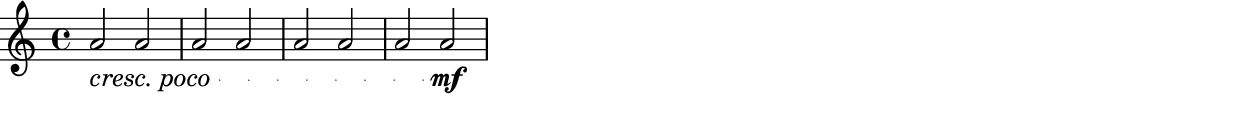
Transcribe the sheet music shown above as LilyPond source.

%% Generated by lilypond-book
%% Options: [exampleindent=10.16\mm,indent=0\mm,line-width=160\mm,paper-height=845.047\pt,paper-width=597.508\pt,papersize='(cons (* 597.508 pt) (* 845.047 pt)),quote]
\include "lilypond-book-preamble.ly"


% ****************************************************************
% Start cut-&-pastable-section
% ****************************************************************

#(ly:set-option 'eps-box-padding 3.000000)



\paper {
  #(set-paper-size '(cons (* 597.508 pt) (* 845.047 pt)))
  indent = 0\mm
  line-width = 160\mm
  % offset the left padding, also add 1mm as lilypond creates cropped
  % images with a little space on the right
  line-width = #(- line-width (* mm  3.000000) (* mm 1))
  line-width = 160\mm - 2.0 * 10.16\mm
  % offset the left padding, also add 1mm as lilypond creates cropped
  % images with a little space on the right
  line-width = #(- line-width (* mm  3.000000) (* mm 1))
}

\layout {
  
}




% ****************************************************************
% ly snippet:
% ****************************************************************
\sourcefilename "snippets/changing-text-and-spanner-styles-for-text-dynamics.ly"
\sourcefileline 0
%% DO NOT EDIT this file manually; it was automatically
%% generated from the LilyPond Snippet Repository
%% (http://lsr.di.unimi.it).
%%
%% Make any changes in the LSR itself, or in
%% `Documentation/snippets/new/`, then run
%% `scripts/auxiliar/makelsr.pl`.
%%
%% This file is in the public domain.

\version "2.24.0"

\header {
%% Translation of GIT committish: a8a85e19654e46d725563e6deba44083ef137a2c
  texidocja = "
クレッシェンドやデクレッシェンドに使われるテキストは @code{crescendoText},
@code{decrescendoText} コンテキスト プロパティをセットすることで@c
変更できます。

スパナの線は、@code{DynamicTextSpanner} の @code{style} プロパティを@c
セットすることでスタイルを変更できます。デフォルトの値は @code{'dashed-line}
であり、他に @code{'line}, @code{'dotted-line}, @code{'none} が設定できます。
"
  doctitleja = "テキストによる強弱記号のテキストとスパナのスタイルを変更する"

%% Translation of GIT committish: 2f3474d9af596d677ed5b7ce720ae4d0954a6b51
  texidocit = "
Il testo usato per i @emph{crescendo} e i @emph{decrescendo} può essere cambiato
modificando le proprietà di contesto @code{crescendoText} e
@code{decrescendoText}.

Lo stile della linea dell'estensore può essere cambiato modificando la
proprietà @code{'style} di @code{DynamicTextSpanner}.  Il valore predefinito
è @code{'dashed-line}; gli altri valori possibili sono @code{'line},
@code{'dotted-line} e @code{'none}.

"
  doctitleit = "Cambiare gli stili del testo e degli estensori per le dinamiche testuali"

%% Translation of GIT committish: 41a008e75e2fe29536406cdf0d71c32a4606f2b8
  texidocfr = "
Le texte par défaut des crescendos et decrescendos se change en
modifiant les propriétés de contexte @code{crescendoText} et
@code{decrescendoText}.

L'aspect de la ligne d'extension est fonction de la propriété
@code{'style} du @code{DynamicTextSpanner}. Sa valeur par défaut est
@code{'dashed-line}, mais d'autres valeurs sont disponibles, comme
@code{'line}, @code{'dotted-line} et @code{'none}.
"

  doctitlefr = "Modification du texte et de l'extension de nuances textuelles"

%% Translation of GIT committish: 8ffecf6be17c6ec2ff87cf31873121a8cce29b09
  texidoces = "
Se puede modificar el texto empleado para los crescendos y
decrescendos modificando las propiedades de contexto
@code{crescendoText} y @code{decrescendoText}.

El estilo de la línea de extensión se puede cambiar modificando la
propiedad @code{'style} de @code{DynamicTextSpanner}.  El valor
predeterminado es @code{'dashed-line} (línea discontinua), y entre
otros valores posibles se encuentran @code{'line} (línea),
@code{'dotted-line} (línea de puntos) y @code{'none} (nada):

"
  doctitlees = "Cambiar el texto y los estilos de objeto de extensión para las indicaciones dinámicas textuales"

%% Translation of GIT committish: 0a868be38a775ecb1ef935b079000cebbc64de40
texidocde = "
Der Text, der für Crescendo und Decrescendo gesetzt wird, kann geändert
werden, indem man die Eigenschaften @code{crescendoText} und
@code{decrescendoText} verändert.  Der Stil des Streckers kann auch
geändert werden, indem die @code{'style}-Eigenschaft des
@code{DynamicTextSpanner} beeinflusst wird.  Der Standardwert ist
@code{'hairpin}, andere Möglichkeiten sind @code{'line}, @code{'dashed-line}
und @code{'dotted-line}.
"
  doctitlede = "Text und Strecker-Stile für Dynamik-Texte ändern"

%% Translation of GIT committish: 8ffecf6be17c6ec2ff87cf31873121a8cce29b09
  texidocca = "
Es pot modificar el text empleat per als crescendos i decrescendos
modificant les propietats de context @code{crescendoText} i
@code{decrescendoText}.

L'estil de la línia d'extensió es pot canviar modificant la propietat
@code{'style} de @code{DynamicTextSpanner}.  El valor predeterminat és
@code{'dashed-line} (línia discontínua), i entre d'altres valors
possibles es troben @code{'line} (línia), @code{'dotted-line} (línia
de punts) i @code{'none} (res):

"
  doctitleca = "Canviar el text i els estils d'objecte d'extensió per a les indicacions dinàmiques textuals"

  lsrtags = "expressive-marks, tweaks-and-overrides"

  texidoc = "
The text used for @emph{crescendos} and @emph{decrescendos} can be
changed by modifying the context properties @code{crescendoText} and
@code{decrescendoText}.

The style of the spanner line can be changed by modifying the
@code{'style} property of @code{DynamicTextSpanner}.  The default value
is @code{'dashed-line}, and other possible values include @code{'line},
@code{'dotted-line} and @code{'none}.
"

  doctitle = "Changing text and spanner styles for text dynamics"
} % begin verbatim


\relative c'' {
  \set crescendoText = \markup { \italic { cresc. poco } }
  \set crescendoSpanner = #'text
  \override DynamicTextSpanner.style = #'dotted-line
  a2\< a
  a2 a
  a2 a
  a2 a\mf
}



% ****************************************************************
% end ly snippet
% ****************************************************************
